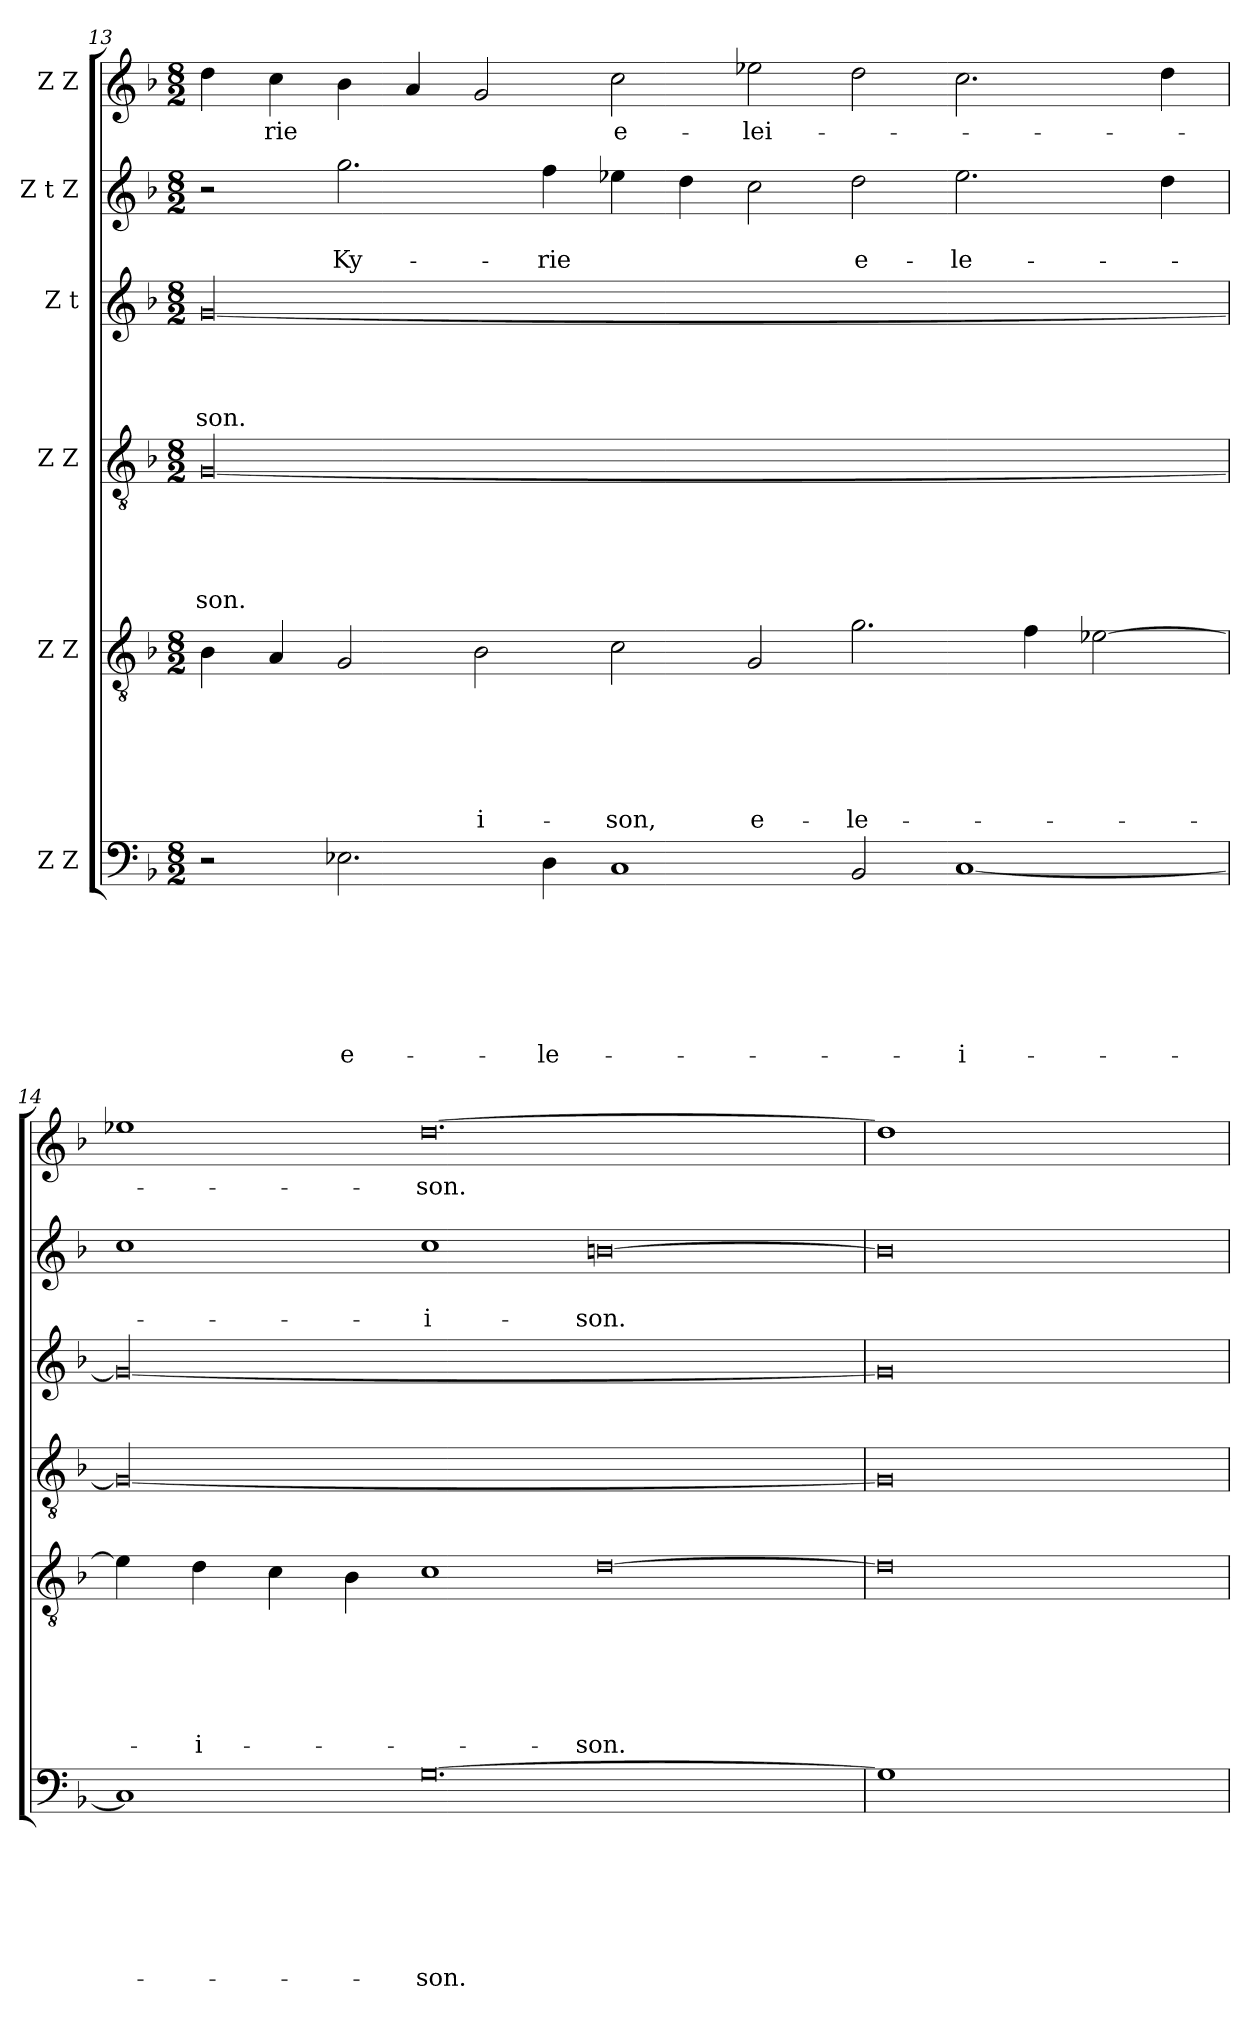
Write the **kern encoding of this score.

**kern	**text	**text	**text	**text	**text	**text	**text	**kern	**text	**text	**text	**text	**text	**text	**kern	**text	**text	**text	**text	**text	**kern	**text	**text	**text	**text	**kern	**text	**text	**kern	**text
*part6	*part6	*part6	*part6	*part6	*part6	*part6	*part6	*part5	*part5	*part5	*part5	*part5	*part5	*part5	*part4	*part4	*part4	*part4	*part4	*part4	*part3	*part3	*part3	*part3	*part3	*part2	*part2	*part2	*part1	*part1
*staff6	*staff6	*staff6	*staff6	*staff6	*staff6	*staff6	*staff6	*staff5	*staff5	*staff5	*staff5	*staff5	*staff5	*staff5	*staff4	*staff4	*staff4	*staff4	*staff4	*staff4	*staff3	*staff3	*staff3	*staff3	*staff3	*staff2	*staff2	*staff2	*staff1	*staff1
*I"Z Z	*	*	*	*	*	*	*	*I"Z Z	*	*	*	*	*	*	*I"Z Z	*	*	*	*	*	*I"Z t	*	*	*	*	*I"Z t Z	*	*	*I"Z Z	*
*clefF4	*	*	*	*	*	*	*	*clefGv2	*	*	*	*	*	*	*clefGv2	*	*	*	*	*	*clefG2	*	*	*	*	*clefG2	*	*	*clefG2	*
*k[b-]	*	*	*	*	*	*	*	*k[b-]	*	*	*	*	*	*	*k[b-]	*	*	*	*	*	*k[b-]	*	*	*	*	*k[b-]	*	*	*k[b-]	*
*F:	*	*	*	*	*	*	*	*F:	*	*	*	*	*	*	*F:	*	*	*	*	*	*F:	*	*	*	*	*F:	*	*	*F:	*
*M8/2	*	*	*	*	*	*	*	*M8/2	*	*	*	*	*	*	*M8/2	*	*	*	*	*	*M8/2	*	*	*	*	*M8/2	*	*	*M8/2	*
=13	=13	=13	=13	=13	=13	=13	=13	=13	=13	=13	=13	=13	=13	=13	=13	=13	=13	=13	=13	=13	=13	=13	=13	=13	=13	=13	=13	=13	=13	=13
!	!	!	!	!	!	!	!	!	!	!	!	!	!	!	!	!	!	!	!	!LO:LY:b	!	!	!	!	!LO:LY:b	!	!	!	!	!
2r	.	.	.	.	.	.	.	4B-\	.	.	.	.	.	.	[<00G	.	.	.	.	-son.	[<00g	.	.	.	-son.	2r	.	.	4dd\	.
!	!	!	!	!	!	!	!	!	!	!	!	!	!	!	!	!	!	!	!	!	!	!	!	!	!	!	!	!	!	!LO:LY:b
.	.	.	.	.	.	.	.	4A/	.	.	.	.	.	.	.	.	.	.	.	.	.	.	.	.	.	.	.	.	4cc\	-rie
!	!	!	!	!	!	!	!LO:LY:b:rj	!	!	!	!	!	!	!	!	!	!	!	!	!	!	!	!	!	!	!	!	!LO:LY:b	!	!
2.E-X\	.	.	.	.	.	.	e-	2G/	.	.	.	.	.	.	.	.	.	.	.	.	.	.	.	.	.	2.gg\	.	Ky-	4b-\	.
.	.	.	.	.	.	.	.	.	.	.	.	.	.	.	.	.	.	.	.	.	.	.	.	.	.	.	.	.	4a/	.
!	!	!	!	!	!	!	!	!	!	!	!	!	!	!LO:LY:b	!	!	!	!	!	!	!	!	!	!	!	!	!	!	!	!
.	.	.	.	.	.	.	.	2B-\	.	.	.	.	.	-i-	.	.	.	.	.	.	.	.	.	.	.	.	.	.	2g/	.
!	!	!	!	!	!	!	!LO:LY:b	!	!	!	!	!	!	!	!	!	!	!	!	!	!	!	!	!	!	!	!	!LO:LY:b	!	!
4D\	.	.	.	.	.	.	-le-	.	.	.	.	.	.	.	.	.	.	.	.	.	.	.	.	.	.	4ff\	.	-rie	.	.
!	!	!	!	!	!	!	!	!	!	!	!	!	!	!LO:LY:b	!	!	!	!	!	!	!	!	!	!	!	!	!	!	!	!LO:LY:b
1C	.	.	.	.	.	.	.	2c\	.	.	.	.	.	-son,	.	.	.	.	.	.	.	.	.	.	.	4ee-\	.	.	2cc\	e-
.	.	.	.	.	.	.	.	.	.	.	.	.	.	.	.	.	.	.	.	.	.	.	.	.	.	4dd\	.	.	.	.
!	!	!	!	!	!	!	!	!	!	!	!	!	!	!LO:LY:b	!	!	!	!	!	!	!	!	!	!	!	!	!	!	!	!LO:LY:b
.	.	.	.	.	.	.	.	2G/	.	.	.	.	.	e-	.	.	.	.	.	.	.	.	.	.	.	2cc\	.	.	2ee-\	-lei-
!	!	!	!	!	!	!	!	!	!	!	!	!	!	!LO:LY:b	!	!	!	!	!	!	!	!	!	!	!	!	!	!LO:LY:b	!	!
2BB-/	.	.	.	.	.	.	.	2.g\	.	.	.	.	.	-le-	.	.	.	.	.	.	.	.	.	.	.	2dd\	.	e-	2dd\	.
!	!	!	!	!	!	!	!LO:LY:b:rj	!	!	!	!	!	!	!	!	!	!	!	!	!	!	!	!	!	!	!	!	!LO:LY:b	!	!
[<1C	.	.	.	.	.	.	-i-	.	.	.	.	.	.	.	.	.	.	.	.	.	.	.	.	.	.	2.ee-\	.	-le-	2.cc\	.
.	.	.	.	.	.	.	.	4f\	.	.	.	.	.	.	.	.	.	.	.	.	.	.	.	.	.	.	.	.	.	.
.	.	.	.	.	.	.	.	[>2e-X\	.	.	.	.	.	.	.	.	.	.	.	.	.	.	.	.	.	.	.	.	.	.
.	.	.	.	.	.	.	.	.	.	.	.	.	.	.	.	.	.	.	.	.	.	.	.	.	.	4dd\	.	.	4dd\	.
=14	=14	=14	=14	=14	=14	=14	=14	=14	=14	=14	=14	=14	=14	=14	=14	=14	=14	=14	=14	=14	=14	=14	=14	=14	=14	=14	=14	=14	=14	=14
1C]	.	.	.	.	.	.	.	4e-\]	.	.	.	.	.	.	00G_	.	.	.	.	.	00g_	.	.	.	.	1cc	.	.	1ee-	.
!	!	!	!	!	!	!	!	!	!	!	!	!	!	!LO:LY:b:rj	!	!	!	!	!	!	!	!	!	!	!	!	!	!	!	!
.	.	.	.	.	.	.	.	4d\	.	.	.	.	.	-i-	.	.	.	.	.	.	.	.	.	.	.	.	.	.	.	.
.	.	.	.	.	.	.	.	4c\	.	.	.	.	.	.	.	.	.	.	.	.	.	.	.	.	.	.	.	.	.	.
.	.	.	.	.	.	.	.	4B-\	.	.	.	.	.	.	.	.	.	.	.	.	.	.	.	.	.	.	.	.	.	.
!	!	!	!	!	!	!	!LO:LY:b	!	!	!	!	!	!	!	!	!	!	!	!	!	!	!	!	!	!	!	!	!LO:LY:b:rj	!	!LO:LY:b
[0.G	.	.	.	.	.	.	-son.	1c	.	.	.	.	.	.	.	.	.	.	.	.	.	.	.	.	.	1cc	.	-i-	[0.dd	-son.
!	!	!	!	!	!	!	!	!	!	!	!	!	!	!LO:LY:b	!	!	!	!	!	!	!	!	!	!	!	!	!	!LO:LY:b	!	!
.	.	.	.	.	.	.	.	[0d	.	.	.	.	.	-son.	.	.	.	.	.	.	.	.	.	.	.	[0bn	.	-son.	.	.
=15	=15	=15	=15	=15	=15	=15	=15	=15	=15	=15	=15	=15	=15	=15	=15	=15	=15	=15	=15	=15	=15	=15	=15	=15	=15	=15	=15	=15	=15	=15
1G]	.	.	.	.	.	.	.	0d]	.	.	.	.	.	.	0G]	.	.	.	.	.	0g]	.	.	.	.	0b]	.	.	1dd]	.
1ryy	.	.	.	.	.	.	.	.	.	.	.	.	.	.	.	.	.	.	.	.	.	.	.	.	.	.	.	.	1ryy	.
=	=	=	=	=	=	=	=	=	=	=	=	=	=	=	=	=	=	=	=	=	=	=	=	=	=	=	=	=	=	=
*-	*-	*-	*-	*-	*-	*-	*-	*-	*-	*-	*-	*-	*-	*-	*-	*-	*-	*-	*-	*-	*-	*-	*-	*-	*-	*-	*-	*-	*-	*-
